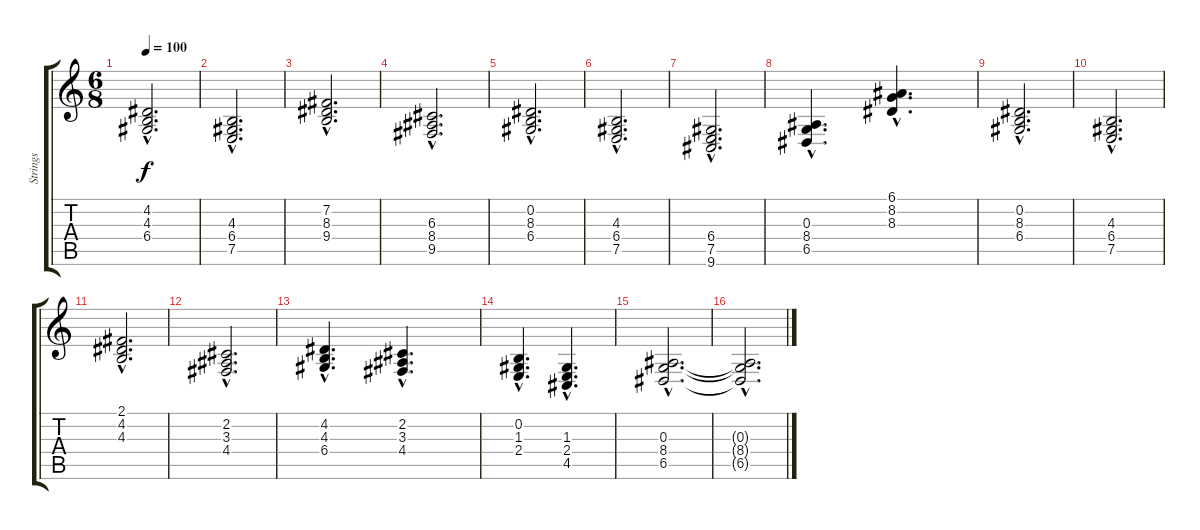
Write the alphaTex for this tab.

\track ("Strings" "Strings") {instrument stringensemble1}
\staff {score tabs}
\tuning (E4 B3 G3 D3 A2 E2) {hide}
\ts (6 8)
\tempo 100
\clef g2
\ks c
(4.2{hac} 4.3{hac} 6.4{hac}).2{d dy f instrument stringensemble1} |
(4.3{hac} 6.4{hac} 7.5{hac}).2{d} |
(7.2{hac} 8.3{hac} 9.4{hac}).2{d} |
(6.3{hac} 8.4{hac} 9.5{hac}).2{d} |
(0.2{hac} 8.3{hac} 6.4{hac}).2{d} |
(4.3{hac} 6.4{hac} 7.5{hac}).2{d} |
(6.4{hac} 7.5{hac} 9.6{hac}).2{d} |
(0.3{hac} 8.4{hac} 6.5{hac}).4{d} (6.1{hac} 8.2{hac} 8.3{hac}).4{d} |
(0.2{hac} 8.3{hac} 6.4{hac}).2{d} |
(4.3{hac} 6.4{hac} 7.5{hac}).2{d} |
(2.1{hac} 4.2{hac} 4.3{hac}).2{d} |
(2.2{hac} 3.3{hac} 4.4{hac}).2{d} |
(4.2{hac} 4.3{hac} 6.4{hac}).4{d} (2.2{hac} 3.3{hac} 4.4{hac}).4{d} |
(0.2{hac} 1.3{hac} 2.4{hac}).4{d} (1.3{hac} 2.4{hac} 4.5{hac}).4{d} |
(0.3{hac} 8.4{hac} 6.5{hac}).2{d} |
(0.3{hac t} 8.4{hac t} 6.5{hac t}).2{d}
